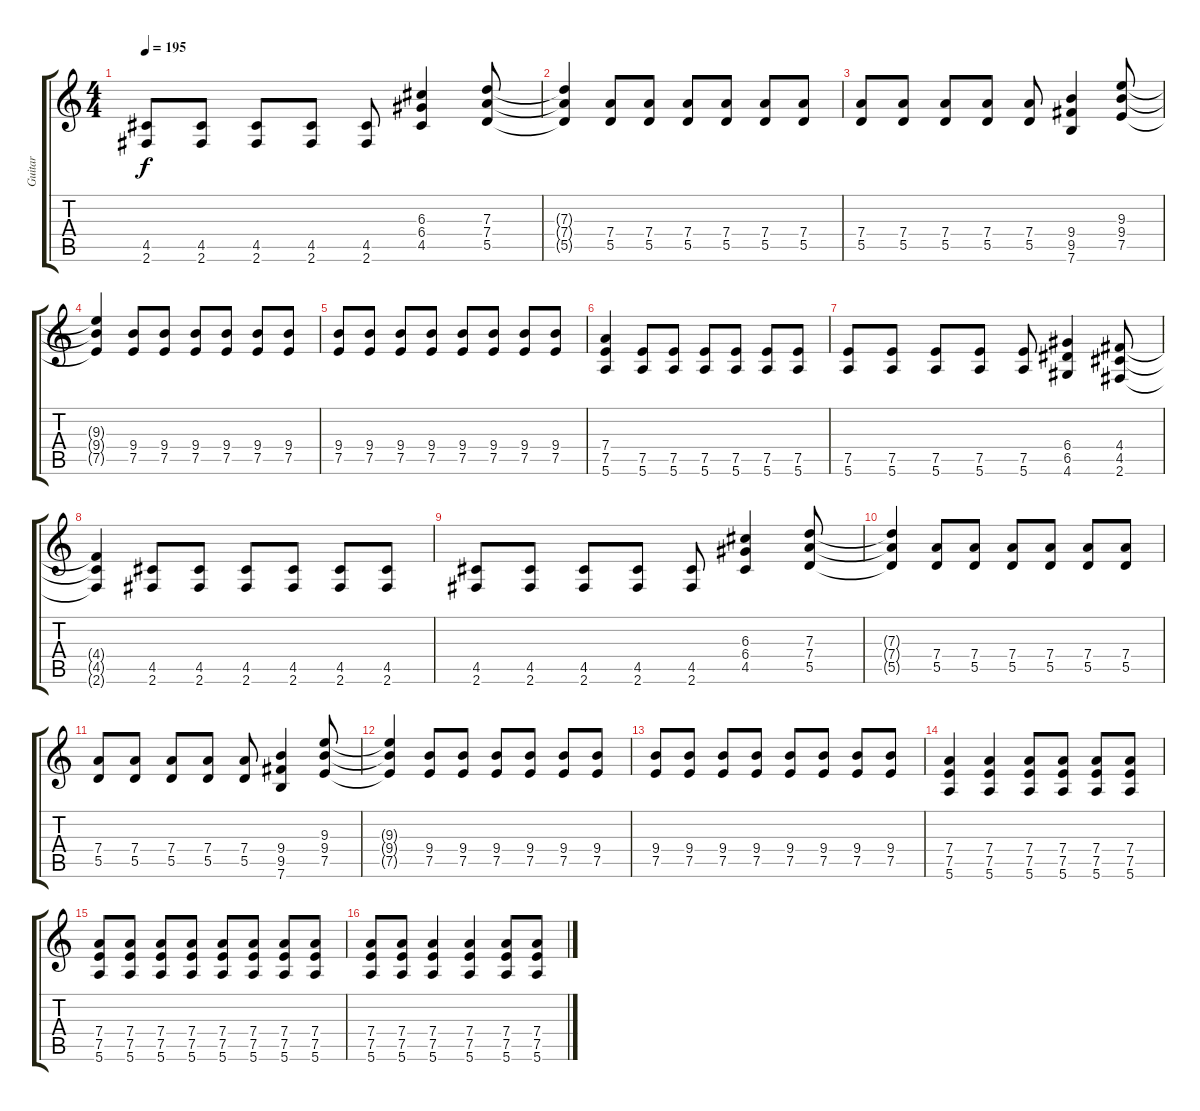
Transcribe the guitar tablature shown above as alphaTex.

\track ("Guitar" "Guitar") {instrument overdrivenguitar}
\staff {score tabs}
\tuning (E4 B3 G3 D3 A2 E2) {hide}
\ts (4 4)
\tempo 195
\clef g2
\ks c
(4.5 2.6).8{dy f} (4.5 2.6).8 (4.5 2.6).8 (4.5 2.6).8 (4.5 2.6).8 (6.3 6.4 4.5).4 (7.3 7.4 5.5).8 |
(7.3{t} 7.4{t} 5.5{t}).4 (7.4 5.5).8 (7.4 5.5).8 (7.4 5.5).8 (7.4 5.5).8 (7.4 5.5).8 (7.4 5.5).8 |
(7.4 5.5).8 (7.4 5.5).8 (7.4 5.5).8 (7.4 5.5).8 (7.4 5.5).8 (9.4 9.5 7.6).4 (9.3 9.4 7.5).8 |
(9.3{t} 9.4{t} 7.5{t}).4 (9.4 7.5).8 (9.4 7.5).8 (9.4 7.5).8 (9.4 7.5).8 (9.4 7.5).8 (9.4 7.5).8 |
(9.4 7.5).8 (9.4 7.5).8 (9.4 7.5).8 (9.4 7.5).8 (9.4 7.5).8 (9.4 7.5).8 (9.4 7.5).8 (9.4 7.5).8 |
(7.4 7.5 5.6).4 (7.5 5.6).8 (7.5 5.6).8 (7.5 5.6).8 (7.5 5.6).8 (7.5 5.6).8 (7.5 5.6).8 |
(7.5 5.6).8 (7.5 5.6).8 (7.5 5.6).8 (7.5 5.6).8 (7.5 5.6).8 (6.4 6.5 4.6).4 (4.4 4.5 2.6).8 |
(4.4{t} 4.5{t} 2.6{t}).4 (4.5 2.6).8 (4.5 2.6).8 (4.5 2.6).8 (4.5 2.6).8 (4.5 2.6).8 (4.5 2.6).8 |
(4.5 2.6).8 (4.5 2.6).8 (4.5 2.6).8 (4.5 2.6).8 (4.5 2.6).8 (6.3 6.4 4.5).4 (7.3 7.4 5.5).8 |
(7.3{t} 7.4{t} 5.5{t}).4 (7.4 5.5).8 (7.4 5.5).8 (7.4 5.5).8 (7.4 5.5).8 (7.4 5.5).8 (7.4 5.5).8 |
(7.4 5.5).8 (7.4 5.5).8 (7.4 5.5).8 (7.4 5.5).8 (7.4 5.5).8 (9.4 9.5 7.6).4 (9.3 9.4 7.5).8 |
(9.3{t} 9.4{t} 7.5{t}).4 (9.4 7.5).8 (9.4 7.5).8 (9.4 7.5).8 (9.4 7.5).8 (9.4 7.5).8 (9.4 7.5).8 |
(9.4 7.5).8 (9.4 7.5).8 (9.4 7.5).8 (9.4 7.5).8 (9.4 7.5).8 (9.4 7.5).8 (9.4 7.5).8 (9.4 7.5).8 |
(7.4 7.5 5.6).4 (7.4 7.5 5.6).4 (7.4 7.5 5.6).8 (7.4 7.5 5.6).8 (7.4 7.5 5.6).8 (7.4 7.5 5.6).8 |
(7.4 7.5 5.6).8 (7.4 7.5 5.6).8 (7.4 7.5 5.6).8 (7.4 7.5 5.6).8 (7.4 7.5 5.6).8 (7.4 7.5 5.6).8 (7.4 7.5 5.6).8 (7.4 7.5 5.6).8 |
(7.4 7.5 5.6).8 (7.4 7.5 5.6).8 (7.4 7.5 5.6).4 (7.4 7.5 5.6).4 (7.4 7.5 5.6).8 (7.4 7.5 5.6).8
